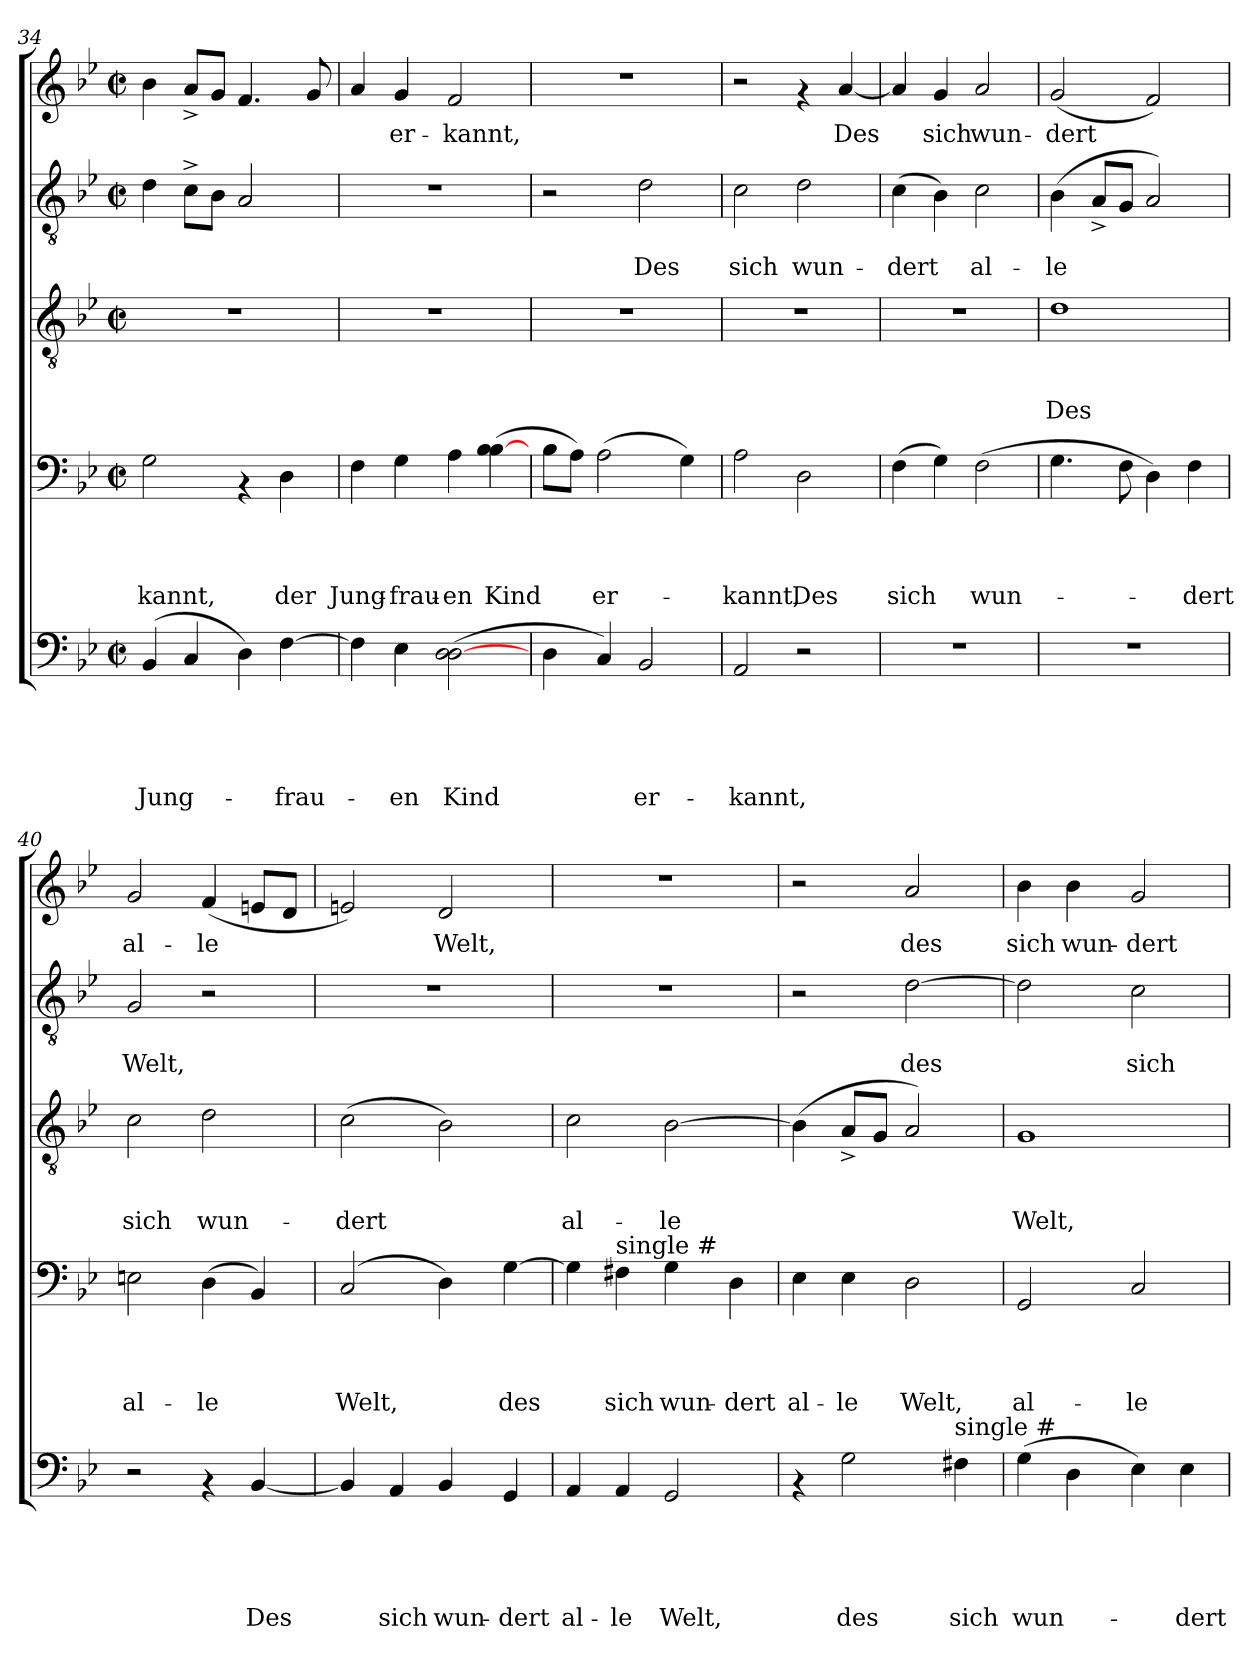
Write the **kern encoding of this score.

**kern	**text	**text	**text	**text	**text	**kern	**text	**text	**text	**text	**kern	**text	**text	**text	**kern	**text	**text	**kern	**text
*part5	*part5	*part5	*part5	*part5	*part5	*part4	*part4	*part4	*part4	*part4	*part3	*part3	*part3	*part3	*part2	*part2	*part2	*part1	*part1
*staff5	*staff5	*staff5	*staff5	*staff5	*staff5	*staff4	*staff4	*staff4	*staff4	*staff4	*staff3	*staff3	*staff3	*staff3	*staff2	*staff2	*staff2	*staff1	*staff1
*clefF4	*	*	*	*	*	*clefF4	*	*	*	*	*clefGv2	*	*	*	*clefGv2	*	*	*clefG2	*
*k[b-e-]	*	*	*	*	*	*k[b-e-]	*	*	*	*	*k[b-e-]	*	*	*	*k[b-e-]	*	*	*k[b-e-]	*
*B-:	*	*	*	*	*	*B-:	*	*	*	*	*B-:	*	*	*	*B-:	*	*	*B-:	*
*M2/2	*	*	*	*	*	*M2/2	*	*	*	*	*M2/2	*	*	*	*M2/2	*	*	*M2/2	*
*met(c|)	*	*	*	*	*	*met(c|)	*	*	*	*	*met(c|)	*	*	*	*met(c|)	*	*	*met(c|)	*
=34	=34	=34	=34	=34	=34	=34	=34	=34	=34	=34	=34	=34	=34	=34	=34	=34	=34	=34	=34
!	!	!	!	!	!LO:LY:b	!	!	!	!	!LO:LY:b	!	!	!	!	!	!	!	!	!
(>4BB-/	.	.	.	.	Jung-	2G\	.	.	.	-kannt,	1r	.	.	.	4d\	.	.	4b-\	.
4C/	.	.	.	.	.	.	.	.	.	.	.	.	.	.	8c^>\L	.	.	8a^</L	.
.	.	.	.	.	.	.	.	.	.	.	.	.	.	.	8B-\J	.	.	8g/J	.
4D\)	.	.	.	.	.	4rAA	.	.	.	.	.	.	.	.	2A/	.	.	4.f/	.
!	!	!	!	!	!LO:LY:b	!	!	!	!	!LO:LY:b	!	!	!	!	!	!	!	!	!
[>4F\	.	.	.	.	-frau-	4D\	.	.	.	der	.	.	.	.	.	.	.	.	.
.	.	.	.	.	.	.	.	.	.	.	.	.	.	.	.	.	.	8g/	.
=35	=35	=35	=35	=35	=35	=35	=35	=35	=35	=35	=35	=35	=35	=35	=35	=35	=35	=35	=35
!	!	!	!	!	!	!	!	!	!	!LO:LY:b	!	!	!	!	!	!	!	!	!
4F\]	.	.	.	.	.	4F\	.	.	.	Jung-	1r	.	.	.	1r	.	.	4a/	.
!	!	!	!	!	!LO:LY:b	!	!	!	!	!LO:LY:b	!	!	!	!	!	!	!	!	!LO:LY:b
4E-\	.	.	.	.	-en	4G\	.	.	.	-frau-	.	.	.	.	.	.	.	4g/	er-
!	!	!	!	!	!LO:LY:b	!	!	!	!	!LO:LY:b	!	!	!	!	!	!	!	!	!LO:LY:b
(>2D\ [>2D\	.	.	.	.	Kind	4A\	.	.	.	-en	.	.	.	.	.	.	.	2f/	-kannt,
!	!	!	!	!	!	!	!	!	!	!LO:LY:b	!	!	!	!	!	!	!	!	!
.	.	.	.	.	.	(>4B-\ [>4B-\	.	.	.	Kind	.	.	.	.	.	.	.	.	.
=36	=36	=36	=36	=36	=36	=36	=36	=36	=36	=36	=36	=36	=36	=36	=36	=36	=36	=36	=36
4D\	.	.	.	.	.	8B-\L	.	.	.	.	1r	.	.	.	2r	.	.	1r	.
.	.	.	.	.	.	8A\J)	.	.	.	.	.	.	.	.	.	.	.	.	.
!	!	!	!	!	!	!	!	!	!	!LO:LY:b	!	!	!	!	!	!	!	!	!
4C/)	.	.	.	.	.	(>2A\	.	.	.	er-	.	.	.	.	.	.	.	.	.
!	!	!	!	!	!LO:LY:b	!	!	!	!	!	!	!	!	!	!	!	!LO:LY:b	!	!
2BB-/	.	.	.	.	er-	.	.	.	.	.	.	.	.	.	2d\	.	Des	.	.
.	.	.	.	.	.	4G\)	.	.	.	.	.	.	.	.	.	.	.	.	.
!!LO:PB:g=z
=37	=37	=37	=37	=37	=37	=37	=37	=37	=37	=37	=37	=37	=37	=37	=37	=37	=37	=37	=37
!	!	!	!	!	!LO:LY:b	!	!	!	!	!LO:LY:b	!	!	!	!	!	!	!LO:LY:b	!	!
2AA/	.	.	.	.	-kannt,	2A\	.	.	.	-kannt,	1r	.	.	.	2c\	.	sich	2r	.
!	!	!	!	!	!	!	!	!	!	!LO:LY:b	!	!	!	!	!	!	!LO:LY:b	!	!
2r	.	.	.	.	.	2D\	.	.	.	Des	.	.	.	.	2d\	.	wun-	4rf	.
!	!	!	!	!	!	!	!	!	!	!	!	!	!	!	!	!	!	!	!LO:LY:b
.	.	.	.	.	.	.	.	.	.	.	.	.	.	.	.	.	.	[<4a/	Des
=38	=38	=38	=38	=38	=38	=38	=38	=38	=38	=38	=38	=38	=38	=38	=38	=38	=38	=38	=38
!	!	!	!	!	!	!	!	!	!	!LO:LY:b	!	!	!	!	!	!	!LO:LY:b	!	!
1r	.	.	.	.	.	(>4F\	.	.	.	sich	1r	.	.	.	(>4c\	.	-dert	4a/]	.
!	!	!	!	!	!	!	!	!	!	!	!	!	!	!	!	!	!	!	!LO:LY:b
.	.	.	.	.	.	4G\)	.	.	.	.	.	.	.	.	4B-\)	.	.	4g/	sich
!	!	!	!	!	!	!	!	!	!	!LO:LY:b	!	!	!	!	!	!	!LO:LY:b	!	!LO:LY:b
.	.	.	.	.	.	(>2F\	.	.	.	wun-	.	.	.	.	2c\	.	al-	2a/	wun-
=39	=39	=39	=39	=39	=39	=39	=39	=39	=39	=39	=39	=39	=39	=39	=39	=39	=39	=39	=39
!	!	!	!	!	!	!	!	!	!	!	!	!	!	!LO:LY:b	!	!	!LO:LY:b	!	!LO:LY:b
1r	.	.	.	.	.	4.G\	.	.	.	.	1d	.	.	Des	(>4B-\	.	-le	(<2g/	-dert
.	.	.	.	.	.	.	.	.	.	.	.	.	.	.	8A^</L	.	.	.	.
.	.	.	.	.	.	8F\	.	.	.	.	.	.	.	.	8G/J	.	.	.	.
.	.	.	.	.	.	4D\)	.	.	.	.	.	.	.	.	2A/)	.	.	2f/)	.
!	!	!	!	!	!	!	!	!	!	!LO:LY:b	!	!	!	!	!	!	!	!	!
.	.	.	.	.	.	4F\	.	.	.	-dert	.	.	.	.	.	.	.	.	.
=40	=40	=40	=40	=40	=40	=40	=40	=40	=40	=40	=40	=40	=40	=40	=40	=40	=40	=40	=40
!	!	!	!	!	!	!	!	!	!	!LO:LY:b	!	!	!	!LO:LY:b	!	!	!LO:LY:b	!	!LO:LY:b
2r	.	.	.	.	.	2En\	.	.	.	al-	2c\	.	.	sich	2G/	.	Welt,	2g/	al-
!	!	!	!	!	!	!	!	!	!	!LO:LY:b	!	!	!	!LO:LY:b	!	!	!	!	!LO:LY:b
4rAA	.	.	.	.	.	(>4D\	.	.	.	-le	2d\	.	.	wun-	2r	.	.	(<4f/	-le
!	!	!	!	!	!LO:LY:b	!	!	!	!	!	!	!	!	!	!	!	!	!	!
[<4BB-/	.	.	.	.	Des	4BB-/)	.	.	.	.	.	.	.	.	.	.	.	8en/L	.
.	.	.	.	.	.	.	.	.	.	.	.	.	.	.	.	.	.	8d/J	.
=41	=41	=41	=41	=41	=41	=41	=41	=41	=41	=41	=41	=41	=41	=41	=41	=41	=41	=41	=41
!	!	!	!	!	!	!	!	!	!	!LO:LY:b	!	!	!	!LO:LY:b	!	!	!	!	!
4BB-/]	.	.	.	.	.	(2C/	.	.	.	Welt,	(>2c\	.	.	-dert	1r	.	.	2en/)	.
!	!	!	!	!	!LO:LY:b	!	!	!	!	!	!	!	!	!	!	!	!	!	!
4AA/	.	.	.	.	sich	.	.	.	.	.	.	.	.	.	.	.	.	.	.
!	!	!	!	!	!LO:LY:b	!	!	!	!	!	!	!	!	!	!	!	!	!	!LO:LY:b
4BB-/	.	.	.	.	wun-	4D\)	.	.	.	.	2B-\)	.	.	.	.	.	.	2d/	Welt,
!	!	!	!	!	!LO:LY:b	!	!	!	!	!LO:LY:b	!	!	!	!	!	!	!	!	!
4GG/	.	.	.	.	-dert	[>4G\	.	.	.	des	.	.	.	.	.	.	.	.	.
=42	=42	=42	=42	=42	=42	=42	=42	=42	=42	=42	=42	=42	=42	=42	=42	=42	=42	=42	=42
!	!	!	!	!	!LO:LY:b	!	!	!	!	!	!	!	!	!LO:LY:b	!	!	!	!	!
4AA/	.	.	.	.	al-	4G\]	.	.	.	.	2c\	.	.	al-	1r	.	.	1r	.
!	!	!	!	!	!	!LO:TX:a:t=single #	!	!	!	!	!	!	!	!	!	!	!	!	!
!	!	!	!	!	!LO:LY:b	!	!	!	!	!LO:LY:b	!	!	!	!	!	!	!	!	!
4AA/	.	.	.	.	-le	4F#\	.	.	.	sich	.	.	.	.	.	.	.	.	.
!	!	!	!	!	!LO:LY:b	!	!	!	!	!LO:LY:b	!	!	!	!LO:LY:b	!	!	!	!	!
2GG/	.	.	.	.	Welt,	4G\	.	.	.	wun-	[>2B-\	.	.	-le	.	.	.	.	.
!	!	!	!	!	!	!	!	!	!	!LO:LY:b	!	!	!	!	!	!	!	!	!
.	.	.	.	.	.	4D\	.	.	.	-dert	.	.	.	.	.	.	.	.	.
!!LO:LB:g=z
=43	=43	=43	=43	=43	=43	=43	=43	=43	=43	=43	=43	=43	=43	=43	=43	=43	=43	=43	=43
!	!	!	!	!	!	!	!	!	!	!LO:LY:b	!	!	!	!	!	!	!	!	!
4rAA	.	.	.	.	.	4E-\	.	.	.	al-	(>4B-\]	.	.	.	2r	.	.	2r	.
!	!	!	!	!	!LO:LY:b	!	!	!	!	!LO:LY:b	!	!	!	!	!	!	!	!	!
2G\	.	.	.	.	des	4E-\	.	.	.	-le	8A^</L	.	.	.	.	.	.	.	.
.	.	.	.	.	.	.	.	.	.	.	8G/J	.	.	.	.	.	.	.	.
!	!	!	!	!	!	!	!	!	!	!LO:LY:b	!	!	!	!	!	!	!LO:LY:b	!	!LO:LY:b
.	.	.	.	.	.	2D\	.	.	.	Welt,	2A/)	.	.	.	[>2d\	.	des	2a/	des
!LO:TX:a:t=single #	!	!	!	!	!	!	!	!	!	!	!	!	!	!	!	!	!	!	!
!	!	!	!	!	!LO:LY:b	!	!	!	!	!	!	!	!	!	!	!	!	!	!
4F#\	.	.	.	.	sich	.	.	.	.	.	.	.	.	.	.	.	.	.	.
=44	=44	=44	=44	=44	=44	=44	=44	=44	=44	=44	=44	=44	=44	=44	=44	=44	=44	=44	=44
!	!	!	!	!	!LO:LY:b	!	!	!	!	!LO:LY:b	!	!	!	!LO:LY:b	!	!	!	!	!LO:LY:b
(>4G\	.	.	.	.	wun-	2GG/	.	.	.	al-	1G	.	.	Welt,	2d\]	.	.	4b-\	sich
!	!	!	!	!	!	!	!	!	!	!	!	!	!	!	!	!	!	!	!LO:LY:b
4D\	.	.	.	.	.	.	.	.	.	.	.	.	.	.	.	.	.	4b-\	wun-
!	!	!	!	!	!	!	!	!	!	!LO:LY:b	!	!	!	!	!	!	!LO:LY:b	!	!LO:LY:b
4E-\)	.	.	.	.	.	2C/	.	.	.	-le	.	.	.	.	2c\	.	sich	2g/	-dert
!	!	!	!	!	!LO:LY:b	!	!	!	!	!	!	!	!	!	!	!	!	!	!
4E-\	.	.	.	.	-dert	.	.	.	.	.	.	.	.	.	.	.	.	.	.
=	=	=	=	=	=	=	=	=	=	=	=	=	=	=	=	=	=	=	=
*-	*-	*-	*-	*-	*-	*-	*-	*-	*-	*-	*-	*-	*-	*-	*-	*-	*-	*-	*-
